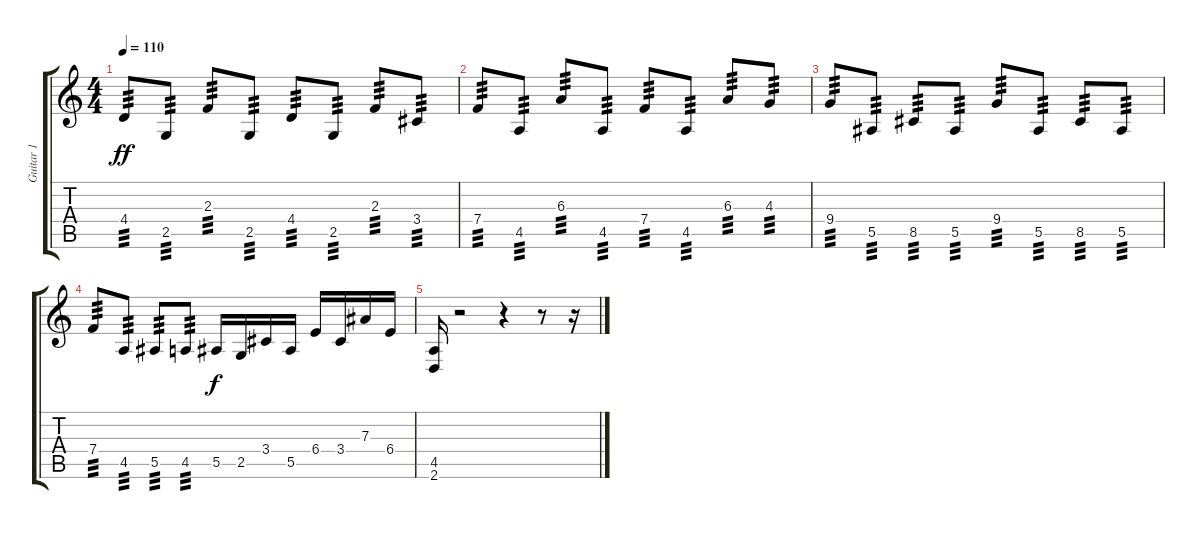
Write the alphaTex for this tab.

\track ("Guitar 1" "Guitar 1") {instrument distortionguitar}
\staff {score tabs}
\tuning (C4 G3 Eb3 Bb2 F2 C2) {hide}
\ts (4 4)
\tempo 110
\clef g2
\ks c
4.4.8{tp 3 dy ff} 2.5.8{tp 3} 2.3.8{tp 3} 2.5.8{tp 3} 4.4.8{tp 3} 2.5.8{tp 3} 2.3.8{tp 3} 3.4.8{tp 3} |
7.4.8{tp 3} 4.5.8{tp 3} 6.3.8{tp 3} 4.5.8{tp 3} 7.4.8{tp 3} 4.5.8{tp 3} 6.3.8{tp 3} 4.3.8{tp 3} |
9.4.8{tp 3} 5.5.8{tp 3} 8.5.8{tp 3} 5.5.8{tp 3} 9.4.8{tp 3} 5.5.8{tp 3} 8.5.8{tp 3} 5.5.8{tp 3} |
7.4.8{tp 3} 4.5.8{tp 3} 5.5.8{tp 3} 4.5.8{tp 3} 5.5.16{dy f} 2.5.16 3.4.16 5.5.16 6.4.16 3.4.16 7.3.16 6.4.16 |
(4.5 2.6).16 r.2 r.4 r.8 r.16
